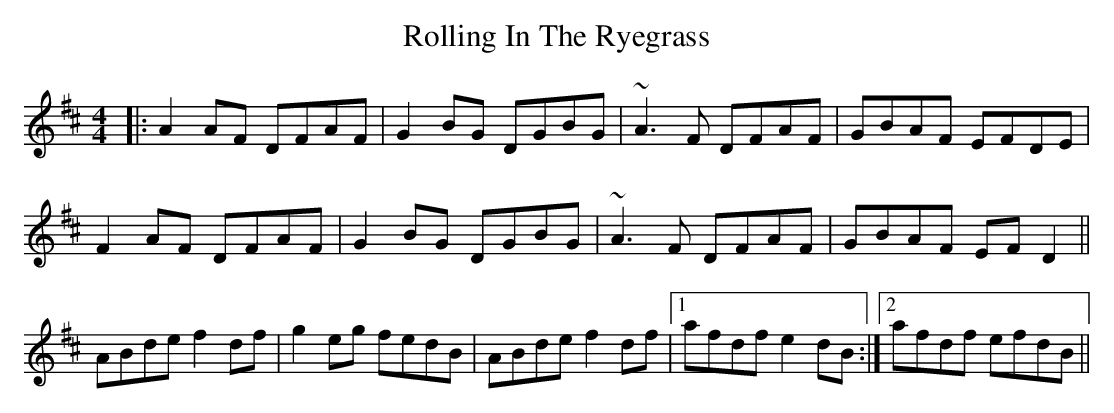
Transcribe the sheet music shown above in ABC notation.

X:1
T: Rolling In The Ryegrass
M: 4/4
L: 1/8
K: Dmaj
|:A2AF DFAF|G2BG DGBG|~A3F DFAF|GBAF EFDE|
F2AF DFAF|G2BG DGBG|~A3F DFAF|GBAF EFD2||
ABde f2df|g2eg fedB|ABde f2df|1 afdf e2dB:|2 afdf efdB||
